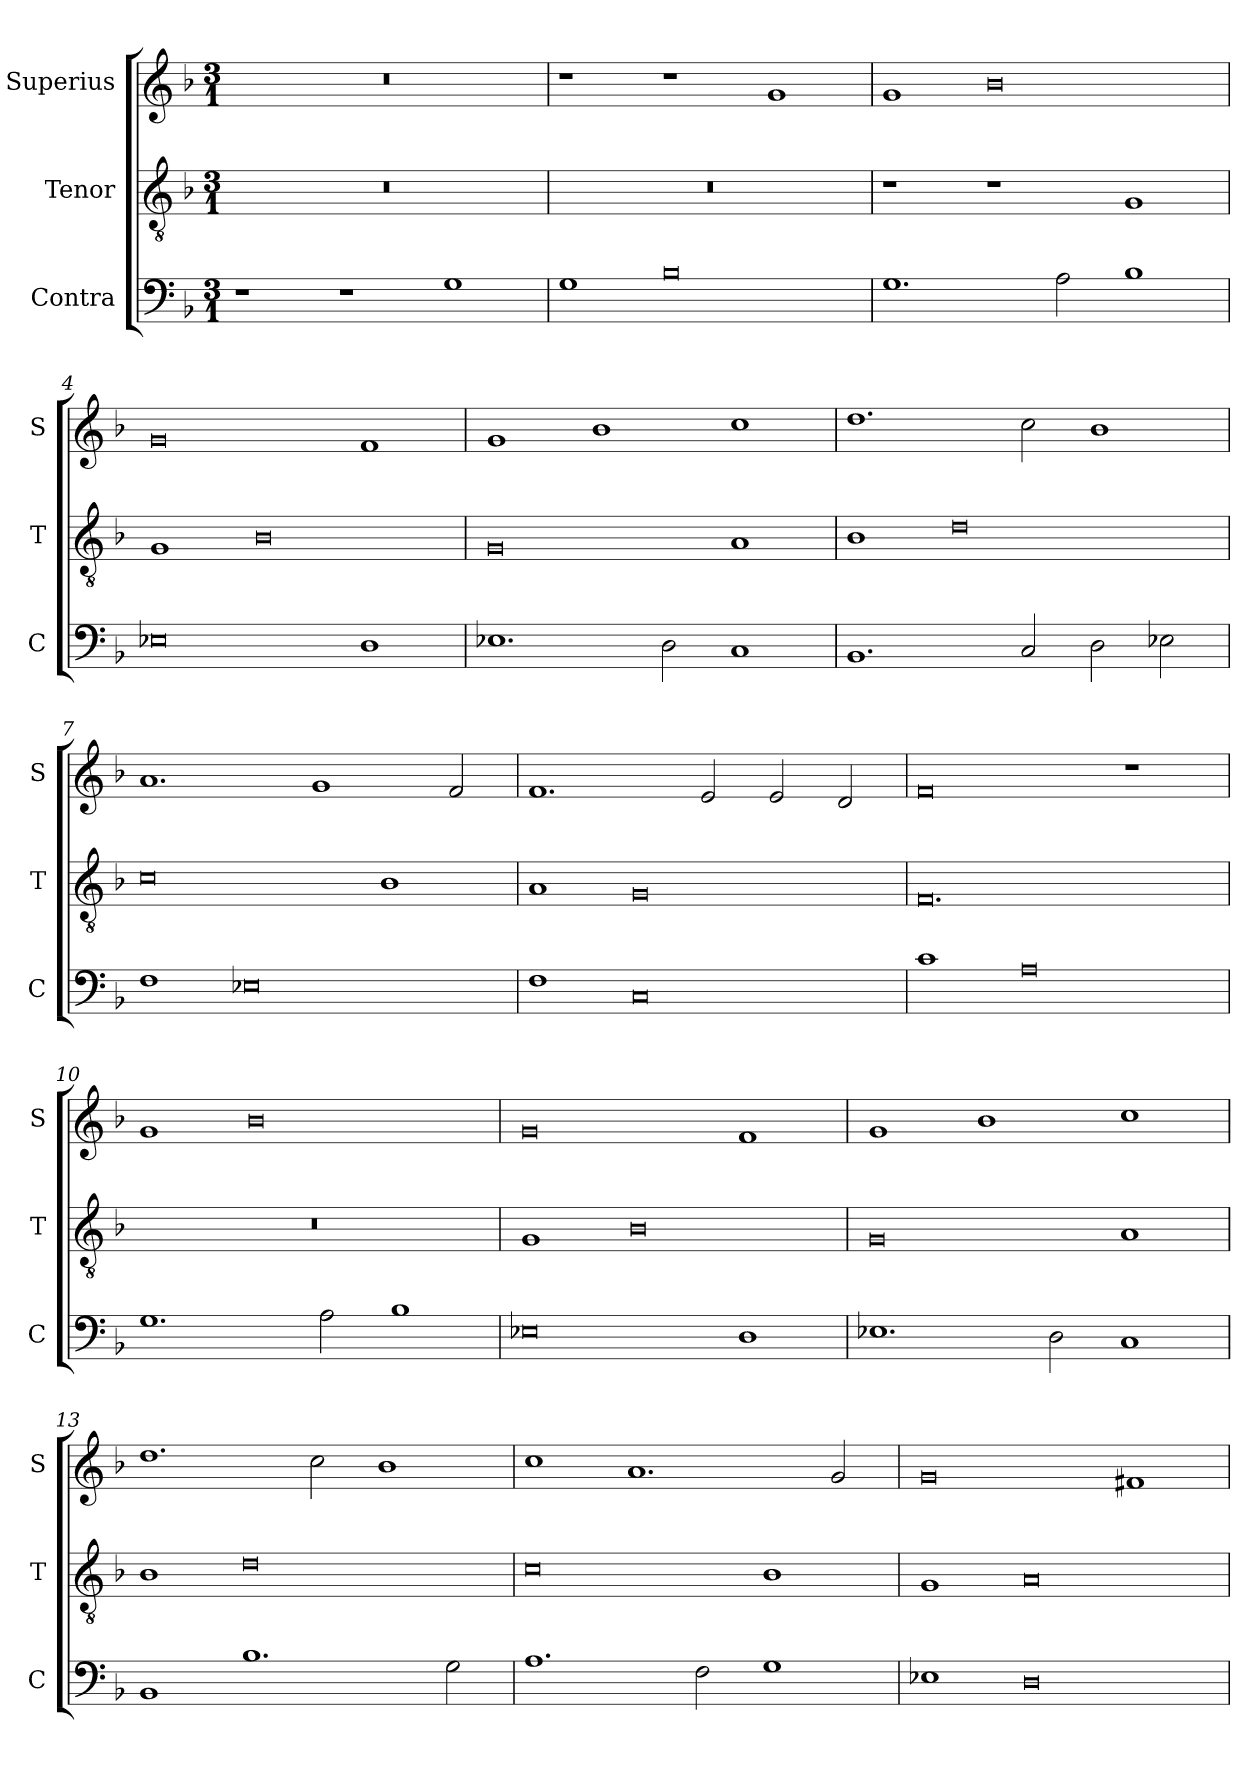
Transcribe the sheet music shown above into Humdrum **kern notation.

**kern	**kern	**kern
*part3	*part2	*part1
*staff3	*staff2	*staff1
*I"Contra	*I"Tenor	*I"Superius
*I'C	*I'T	*I'S
*clefF4	*clefGv2	*clefG2
*k[b-]	*k[b-]	*k[b-]
*M3/1	*M3/1	*M3/1
=1	=1	=1
1r	0.r	0.r
1r	.	.
1G	.	.
=2	=2	=2
1G	0.r	1r
0B-	.	1r
.	.	1g
=3	=3	=3
1.G	1r	1g
.	1r	0b-
2A\	.	.
1B-	1G	.
=4	=4	=4
0E-X	1G	0g
.	0B-	.
1D	.	1f
=5	=5	=5
1.E-X	0G	1g
.	.	1b-
2D\	.	.
1C	1A	1cc
=6	=6	=6
1.BB-	1B-	1.dd
.	0d	.
2C/	.	2cc\
2D\	.	1b-
2E-X\	.	.
=7	=7	=7
1F	0c	1.a
0E-X	.	.
.	.	1g
.	1B-	.
.	.	2f/
=8	=8	=8
1F	1A	1.f
0C	0G	.
.	.	2e/
.	.	2e/
.	.	2d/
=9	=9	=9
1c	0.F	0f
0A	.	.
.	.	1r
=10	=10	=10
1.G	0.r	1g
.	.	0b-
2A\	.	.
1B-	.	.
=11	=11	=11
0E-X	1G	0g
.	0B-	.
1D	.	1f
=12	=12	=12
1.E-X	0G	1g
.	.	1b-
2D\	.	.
1C	1A	1cc
=13	=13	=13
1BB-	1B-	1.dd
1.B-	0d	.
.	.	2cc\
.	.	1b-
2G\	.	.
=14	=14	=14
1.A	0c	1cc
.	.	1.a
2F\	.	.
1G	1B-	.
.	.	2g/
=15	=15	=15
1E-X	1G	0g
0D	0A	.
.	.	1f#X
=	=	=
*-	*-	*-
